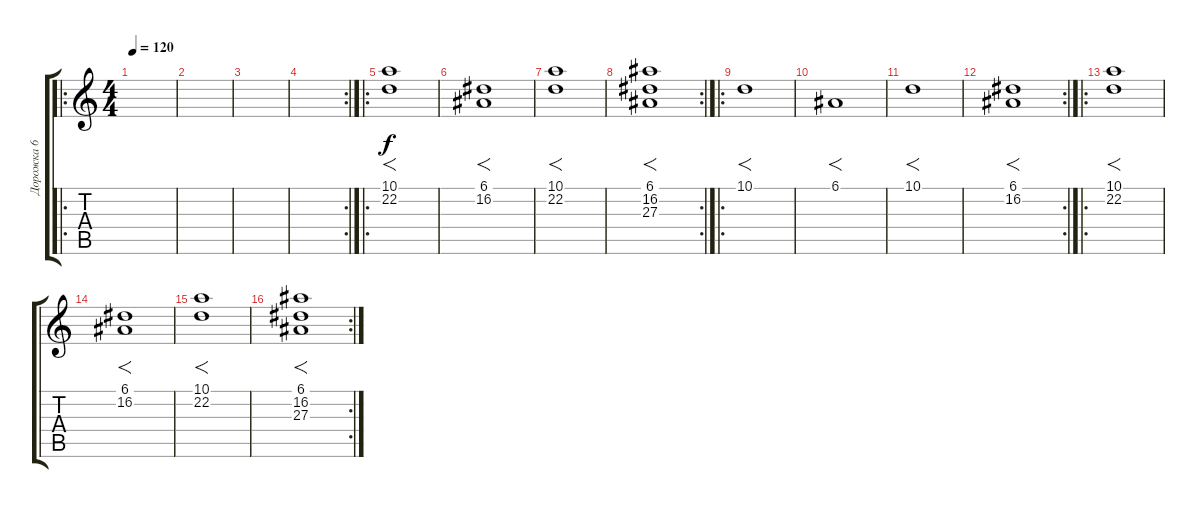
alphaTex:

\track ("Дорожка 6" "Дорожка 6") {instrument synthstrings1}
\staff {score tabs}
\tuning (E4 B3 G3 D3 A2 D2) {hide}
\ro
\ts (4 4)
\tempo 120
\clef g2
\ks c
|
|
|
\rc 2
|
\ro
(10.1 22.2).1{f} |
(6.1 16.2).1{f} |
(10.1 22.2).1{f} |
\rc 2
(6.1 16.2 27.3).1{f} |
\ro
10.1.1{f} |
6.1.1{f} |
10.1.1{f} |
\rc 2
(6.1 16.2).1{f} |
\ro
(10.1 22.2).1{f} |
(6.1 16.2).1{f} |
(10.1 22.2).1{f} |
\rc 2
(6.1 16.2 27.3).1{f}
